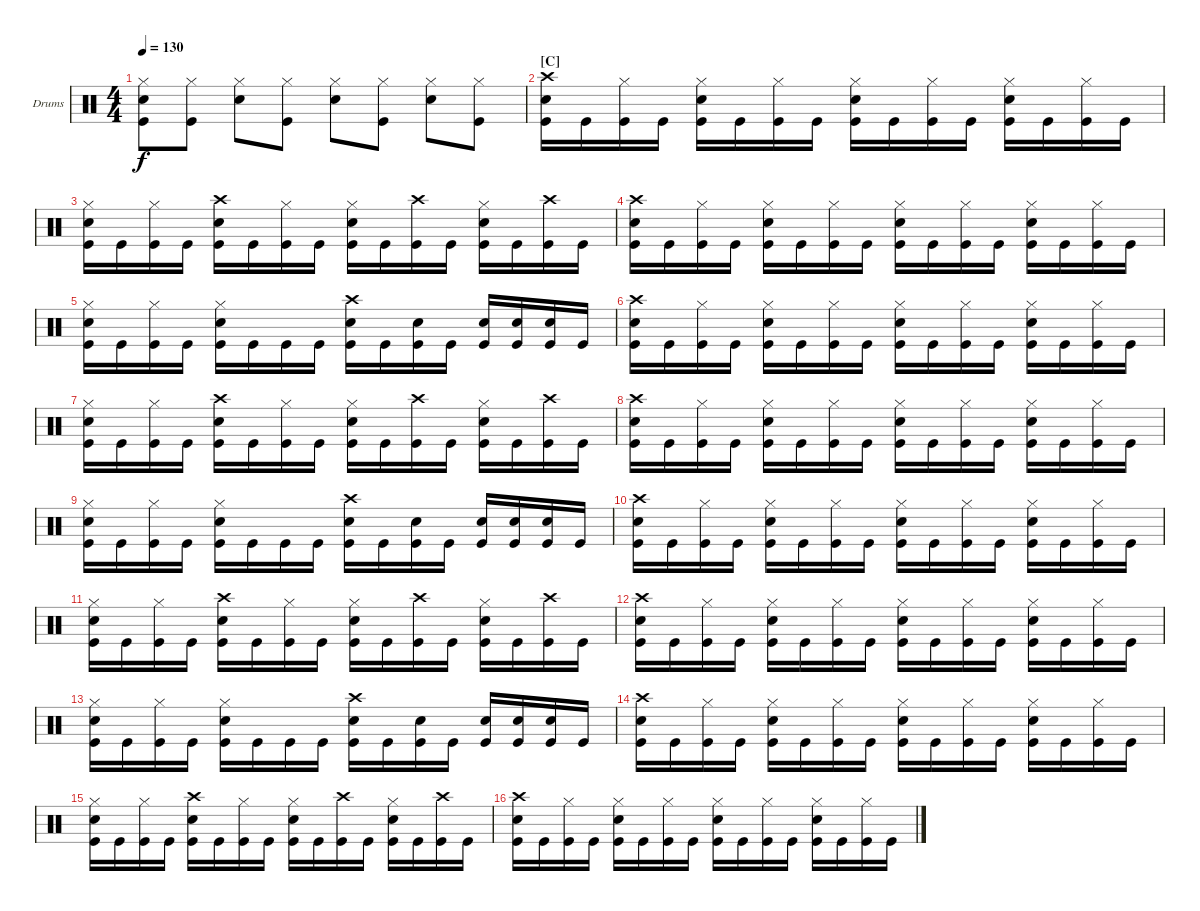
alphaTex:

\defaultSystemsLayout 4
\bracketExtendMode groupsimilarinstruments
\firstSystemTrackNameOrientation horizontal
\otherSystemsTrackNameOrientation horizontal
\track ("Ulrich" "Drums") {instrument percussion}
\staff {score}
\articulation defaults
\ts (4 4)
\tempo 130
\clef neutral
\ks c
("Kick (hit)" "Snare (hit) 2" "Hi-Hat (closed)").8{dy f} ("Hi-Hat (closed)" "Kick (hit)").8 ("Snare (hit) 2" "Hi-Hat (closed)").8 ("Kick (hit)" "Hi-Hat (closed)").8 ("Hi-Hat (closed)" "Snare (hit) 2").8 ("Kick (hit)" "Hi-Hat (closed)").8 ("Hi-Hat (closed)" "Snare (hit) 2").8 ("Kick (hit)" "Hi-Hat (closed)").8 |
\section ("C" "")
("Snare (hit) 2" "Crash high (hit)" "Kick (hit)").16 "Kick (hit)".16 ("Hi-Hat (closed)" "Kick (hit)").16 "Kick (hit)".16 ("Snare (hit) 2" "Hi-Hat (closed)" "Kick (hit)").16 "Kick (hit)".16 ("Hi-Hat (closed)" "Kick (hit)").16 "Kick (hit)".16 ("Snare (hit) 2" "Hi-Hat (closed)" "Kick (hit)").16 "Kick (hit)".16 ("Hi-Hat (closed)" "Kick (hit)").16 "Kick (hit)".16 ("Snare (hit) 2" "Hi-Hat (closed)" "Kick (hit)").16 "Kick (hit)".16 ("Hi-Hat (closed)" "Kick (hit)").16 "Kick (hit)".16 |
("Snare (hit) 2" "Hi-Hat (closed)" "Kick (hit)").16 "Kick (hit)".16 ("Hi-Hat (closed)" "Kick (hit)").16 "Kick (hit)".16 ("Crash high (hit)" "Snare (hit) 2" "Kick (hit)").16 "Kick (hit)".16 ("Hi-Hat (closed)" "Kick (hit)").16 "Kick (hit)".16 ("Snare (hit) 2" "Hi-Hat (closed)" "Kick (hit)").16 "Kick (hit)".16 ("Crash high (hit)" "Kick (hit)").16 "Kick (hit)".16 ("Snare (hit) 2" "Hi-Hat (closed)" "Kick (hit)").16 "Kick (hit)".16 ("Crash high (hit)" "Kick (hit)").16 "Kick (hit)".16 |
("Snare (hit) 2" "Crash high (hit)" "Kick (hit)").16 "Kick (hit)".16 ("Hi-Hat (closed)" "Kick (hit)").16 "Kick (hit)".16 ("Snare (hit) 2" "Hi-Hat (closed)" "Kick (hit)").16 "Kick (hit)".16 ("Hi-Hat (closed)" "Kick (hit)").16 "Kick (hit)".16 ("Snare (hit) 2" "Hi-Hat (closed)" "Kick (hit)").16 "Kick (hit)".16 ("Hi-Hat (closed)" "Kick (hit)").16 "Kick (hit)".16 ("Snare (hit) 2" "Hi-Hat (closed)" "Kick (hit)").16 "Kick (hit)".16 ("Hi-Hat (closed)" "Kick (hit)").16 "Kick (hit)".16 |
("Snare (hit) 2" "Hi-Hat (closed)" "Kick (hit)").16 "Kick (hit)".16 ("Hi-Hat (closed)" "Kick (hit)").16 "Kick (hit)".16 ("Snare (hit) 2" "Hi-Hat (closed)" "Kick (hit)").16 "Kick (hit)".16 "Kick (hit)".16 "Kick (hit)".16 ("Snare (hit) 2" "Crash high (hit)" "Kick (hit)").16 "Kick (hit)".16 ("Snare (hit) 2" "Kick (hit)").16 "Kick (hit)".16 ("Snare (hit) 2" "Kick (hit)").16 ("Snare (hit) 2" "Kick (hit)").16 ("Snare (hit) 2" "Kick (hit)").16 "Kick (hit)".16 |
("Snare (hit) 2" "Crash high (hit)" "Kick (hit)").16 "Kick (hit)".16 ("Hi-Hat (closed)" "Kick (hit)").16 "Kick (hit)".16 ("Snare (hit) 2" "Hi-Hat (closed)" "Kick (hit)").16 "Kick (hit)".16 ("Hi-Hat (closed)" "Kick (hit)").16 "Kick (hit)".16 ("Snare (hit) 2" "Hi-Hat (closed)" "Kick (hit)").16 "Kick (hit)".16 ("Hi-Hat (closed)" "Kick (hit)").16 "Kick (hit)".16 ("Snare (hit) 2" "Hi-Hat (closed)" "Kick (hit)").16 "Kick (hit)".16 ("Hi-Hat (closed)" "Kick (hit)").16 "Kick (hit)".16 |
("Snare (hit) 2" "Hi-Hat (closed)" "Kick (hit)").16 "Kick (hit)".16 ("Hi-Hat (closed)" "Kick (hit)").16 "Kick (hit)".16 ("Crash high (hit)" "Snare (hit) 2" "Kick (hit)").16 "Kick (hit)".16 ("Hi-Hat (closed)" "Kick (hit)").16 "Kick (hit)".16 ("Snare (hit) 2" "Hi-Hat (closed)" "Kick (hit)").16 "Kick (hit)".16 ("Crash high (hit)" "Kick (hit)").16 "Kick (hit)".16 ("Snare (hit) 2" "Hi-Hat (closed)" "Kick (hit)").16 "Kick (hit)".16 ("Crash high (hit)" "Kick (hit)").16 "Kick (hit)".16 |
("Snare (hit) 2" "Crash high (hit)" "Kick (hit)").16 "Kick (hit)".16 ("Hi-Hat (closed)" "Kick (hit)").16 "Kick (hit)".16 ("Snare (hit) 2" "Hi-Hat (closed)" "Kick (hit)").16 "Kick (hit)".16 ("Hi-Hat (closed)" "Kick (hit)").16 "Kick (hit)".16 ("Snare (hit) 2" "Hi-Hat (closed)" "Kick (hit)").16 "Kick (hit)".16 ("Hi-Hat (closed)" "Kick (hit)").16 "Kick (hit)".16 ("Snare (hit) 2" "Hi-Hat (closed)" "Kick (hit)").16 "Kick (hit)".16 ("Hi-Hat (closed)" "Kick (hit)").16 "Kick (hit)".16 |
("Snare (hit) 2" "Hi-Hat (closed)" "Kick (hit)").16 "Kick (hit)".16 ("Hi-Hat (closed)" "Kick (hit)").16 "Kick (hit)".16 ("Snare (hit) 2" "Hi-Hat (closed)" "Kick (hit)").16 "Kick (hit)".16 "Kick (hit)".16 "Kick (hit)".16 ("Snare (hit) 2" "Crash high (hit)" "Kick (hit)").16 "Kick (hit)".16 ("Snare (hit) 2" "Kick (hit)").16 "Kick (hit)".16 ("Snare (hit) 2" "Kick (hit)").16 ("Snare (hit) 2" "Kick (hit)").16 ("Snare (hit) 2" "Kick (hit)").16 "Kick (hit)".16 |
("Snare (hit) 2" "Crash high (hit)" "Kick (hit)").16 "Kick (hit)".16 ("Hi-Hat (closed)" "Kick (hit)").16 "Kick (hit)".16 ("Snare (hit) 2" "Hi-Hat (closed)" "Kick (hit)").16 "Kick (hit)".16 ("Hi-Hat (closed)" "Kick (hit)").16 "Kick (hit)".16 ("Snare (hit) 2" "Hi-Hat (closed)" "Kick (hit)").16 "Kick (hit)".16 ("Hi-Hat (closed)" "Kick (hit)").16 "Kick (hit)".16 ("Snare (hit) 2" "Hi-Hat (closed)" "Kick (hit)").16 "Kick (hit)".16 ("Hi-Hat (closed)" "Kick (hit)").16 "Kick (hit)".16 |
("Snare (hit) 2" "Hi-Hat (closed)" "Kick (hit)").16 "Kick (hit)".16 ("Hi-Hat (closed)" "Kick (hit)").16 "Kick (hit)".16 ("Crash high (hit)" "Snare (hit) 2" "Kick (hit)").16 "Kick (hit)".16 ("Hi-Hat (closed)" "Kick (hit)").16 "Kick (hit)".16 ("Snare (hit) 2" "Hi-Hat (closed)" "Kick (hit)").16 "Kick (hit)".16 ("Crash high (hit)" "Kick (hit)").16 "Kick (hit)".16 ("Snare (hit) 2" "Hi-Hat (closed)" "Kick (hit)").16 "Kick (hit)".16 ("Crash high (hit)" "Kick (hit)").16 "Kick (hit)".16 |
("Snare (hit) 2" "Crash high (hit)" "Kick (hit)").16 "Kick (hit)".16 ("Hi-Hat (closed)" "Kick (hit)").16 "Kick (hit)".16 ("Snare (hit) 2" "Hi-Hat (closed)" "Kick (hit)").16 "Kick (hit)".16 ("Hi-Hat (closed)" "Kick (hit)").16 "Kick (hit)".16 ("Snare (hit) 2" "Hi-Hat (closed)" "Kick (hit)").16 "Kick (hit)".16 ("Hi-Hat (closed)" "Kick (hit)").16 "Kick (hit)".16 ("Snare (hit) 2" "Hi-Hat (closed)" "Kick (hit)").16 "Kick (hit)".16 ("Hi-Hat (closed)" "Kick (hit)").16 "Kick (hit)".16 |
("Snare (hit) 2" "Hi-Hat (closed)" "Kick (hit)").16 "Kick (hit)".16 ("Hi-Hat (closed)" "Kick (hit)").16 "Kick (hit)".16 ("Snare (hit) 2" "Hi-Hat (closed)" "Kick (hit)").16 "Kick (hit)".16 "Kick (hit)".16 "Kick (hit)".16 ("Snare (hit) 2" "Crash high (hit)" "Kick (hit)").16 "Kick (hit)".16 ("Snare (hit) 2" "Kick (hit)").16 "Kick (hit)".16 ("Snare (hit) 2" "Kick (hit)").16 ("Snare (hit) 2" "Kick (hit)").16 ("Snare (hit) 2" "Kick (hit)").16 "Kick (hit)".16 |
("Snare (hit) 2" "Crash high (hit)" "Kick (hit)").16 "Kick (hit)".16 ("Hi-Hat (closed)" "Kick (hit)").16 "Kick (hit)".16 ("Snare (hit) 2" "Hi-Hat (closed)" "Kick (hit)").16 "Kick (hit)".16 ("Hi-Hat (closed)" "Kick (hit)").16 "Kick (hit)".16 ("Snare (hit) 2" "Hi-Hat (closed)" "Kick (hit)").16 "Kick (hit)".16 ("Hi-Hat (closed)" "Kick (hit)").16 "Kick (hit)".16 ("Snare (hit) 2" "Hi-Hat (closed)" "Kick (hit)").16 "Kick (hit)".16 ("Hi-Hat (closed)" "Kick (hit)").16 "Kick (hit)".16 |
("Snare (hit) 2" "Hi-Hat (closed)" "Kick (hit)").16 "Kick (hit)".16 ("Hi-Hat (closed)" "Kick (hit)").16 "Kick (hit)".16 ("Crash high (hit)" "Snare (hit) 2" "Kick (hit)").16 "Kick (hit)".16 ("Hi-Hat (closed)" "Kick (hit)").16 "Kick (hit)".16 ("Snare (hit) 2" "Hi-Hat (closed)" "Kick (hit)").16 "Kick (hit)".16 ("Crash high (hit)" "Kick (hit)").16 "Kick (hit)".16 ("Snare (hit) 2" "Hi-Hat (closed)" "Kick (hit)").16 "Kick (hit)".16 ("Crash high (hit)" "Kick (hit)").16 "Kick (hit)".16 |
("Snare (hit) 2" "Crash high (hit)" "Kick (hit)").16 "Kick (hit)".16 ("Hi-Hat (closed)" "Kick (hit)").16 "Kick (hit)".16 ("Snare (hit) 2" "Hi-Hat (closed)" "Kick (hit)").16 "Kick (hit)".16 ("Hi-Hat (closed)" "Kick (hit)").16 "Kick (hit)".16 ("Snare (hit) 2" "Hi-Hat (closed)" "Kick (hit)").16 "Kick (hit)".16 ("Hi-Hat (closed)" "Kick (hit)").16 "Kick (hit)".16 ("Snare (hit) 2" "Hi-Hat (closed)" "Kick (hit)").16 "Kick (hit)".16 ("Hi-Hat (closed)" "Kick (hit)").16 "Kick (hit)".16
